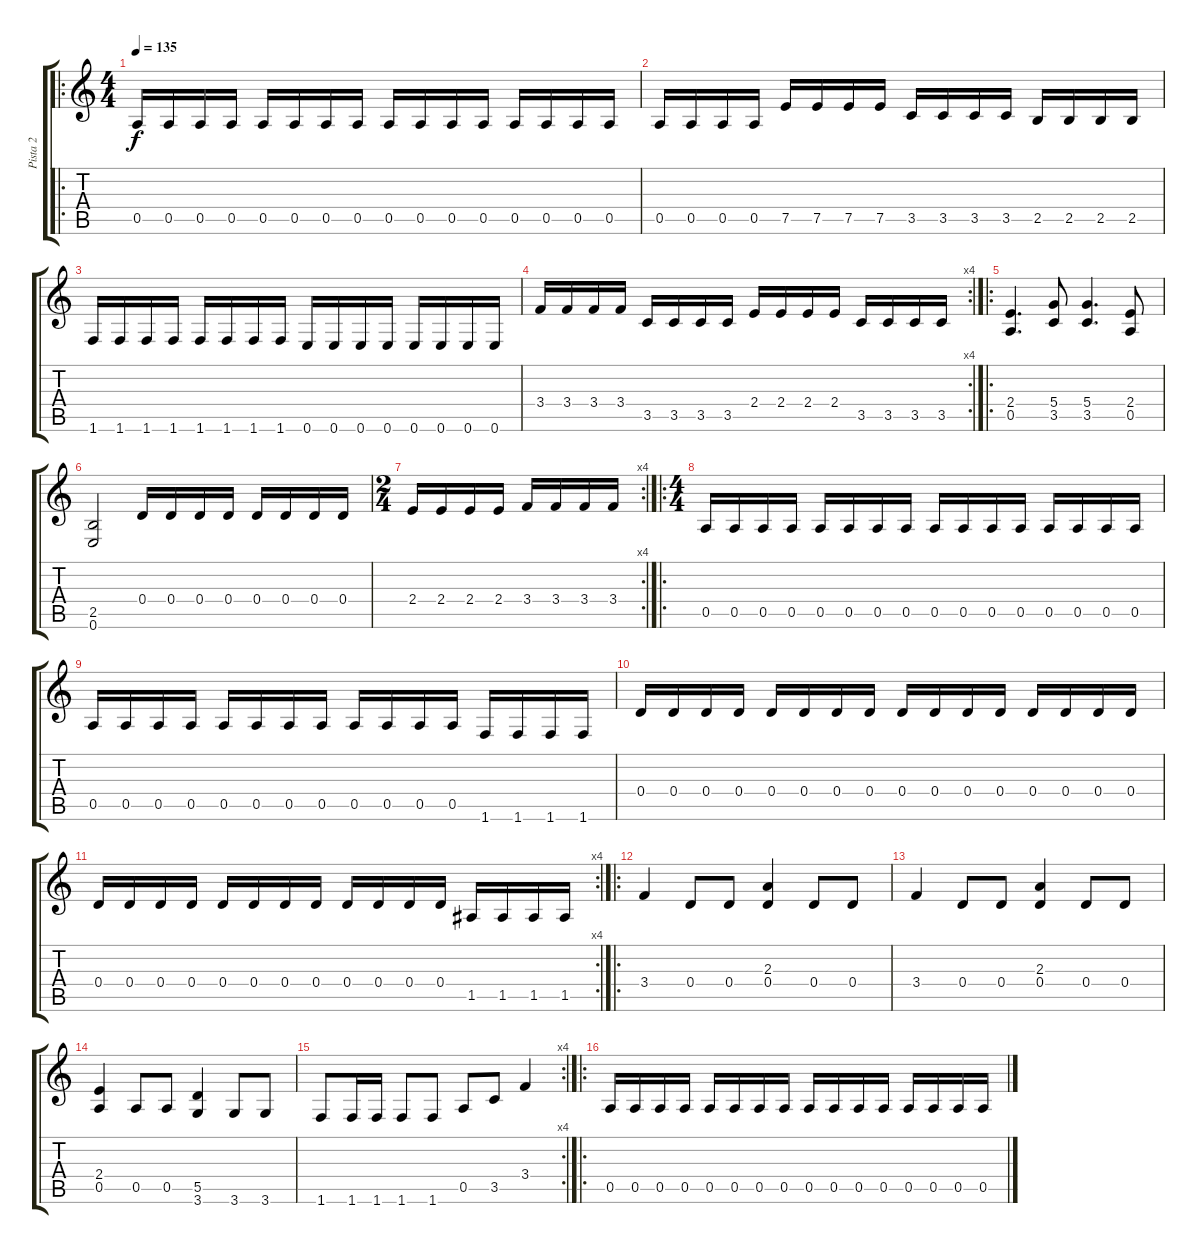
\track ("Pista 2" "Pista 2") {instrument distortionguitar}
\staff {score tabs}
\tuning (E4 B3 G3 D3 A2 E2) {hide}
\ro
\ts (4 4)
\tempo 135
\clef g2
\ks c
0.5.16{dy f} 0.5.16 0.5.16 0.5.16 0.5.16 0.5.16 0.5.16 0.5.16 0.5.16 0.5.16 0.5.16 0.5.16 0.5.16 0.5.16 0.5.16 0.5.16 |
0.5.16 0.5.16 0.5.16 0.5.16 7.5.16 7.5.16 7.5.16 7.5.16 3.5.16 3.5.16 3.5.16 3.5.16 2.5.16 2.5.16 2.5.16 2.5.16 |
1.6.16 1.6.16 1.6.16 1.6.16 1.6.16 1.6.16 1.6.16 1.6.16 0.6.16 0.6.16 0.6.16 0.6.16 0.6.16 0.6.16 0.6.16 0.6.16 |
\rc 4
3.4.16 3.4.16 3.4.16 3.4.16 3.5.16 3.5.16 3.5.16 3.5.16 2.4.16 2.4.16 2.4.16 2.4.16 3.5.16 3.5.16 3.5.16 3.5.16 |
\ro
(2.4 0.5).4{d} (5.4 3.5).8 (5.4 3.5).4{d} (2.4 0.5).8 |
(2.5 0.6).2 0.4.16 0.4.16 0.4.16 0.4.16 0.4.16 0.4.16 0.4.16 0.4.16 |
\rc 4
\ts (2 4)
2.4.16 2.4.16 2.4.16 2.4.16 3.4.16 3.4.16 3.4.16 3.4.16 |
\ro
\ts (4 4)
0.5.16 0.5.16 0.5.16 0.5.16 0.5.16 0.5.16 0.5.16 0.5.16 0.5.16 0.5.16 0.5.16 0.5.16 0.5.16 0.5.16 0.5.16 0.5.16 |
0.5.16 0.5.16 0.5.16 0.5.16 0.5.16 0.5.16 0.5.16 0.5.16 0.5.16 0.5.16 0.5.16 0.5.16 1.6.16 1.6.16 1.6.16 1.6.16 |
0.4.16 0.4.16 0.4.16 0.4.16 0.4.16 0.4.16 0.4.16 0.4.16 0.4.16 0.4.16 0.4.16 0.4.16 0.4.16 0.4.16 0.4.16 0.4.16 |
\rc 4
0.4.16 0.4.16 0.4.16 0.4.16 0.4.16 0.4.16 0.4.16 0.4.16 0.4.16 0.4.16 0.4.16 0.4.16 1.5.16 1.5.16 1.5.16 1.5.16 |
\ro
3.4.4 0.4.8 0.4.8 (2.3 0.4).4 0.4.8 0.4.8 |
3.4.4 0.4.8 0.4.8 (2.3 0.4).4 0.4.8 0.4.8 |
(2.4 0.5).4 0.5.8 0.5.8 (5.5 3.6).4 3.6.8 3.6.8 |
\rc 4
1.6.8 1.6.16 1.6.16 1.6.8 1.6.8 0.5.8 3.5.8 3.4.4 |
\ro
0.5.16 0.5.16 0.5.16 0.5.16 0.5.16 0.5.16 0.5.16 0.5.16 0.5.16 0.5.16 0.5.16 0.5.16 0.5.16 0.5.16 0.5.16 0.5.16
